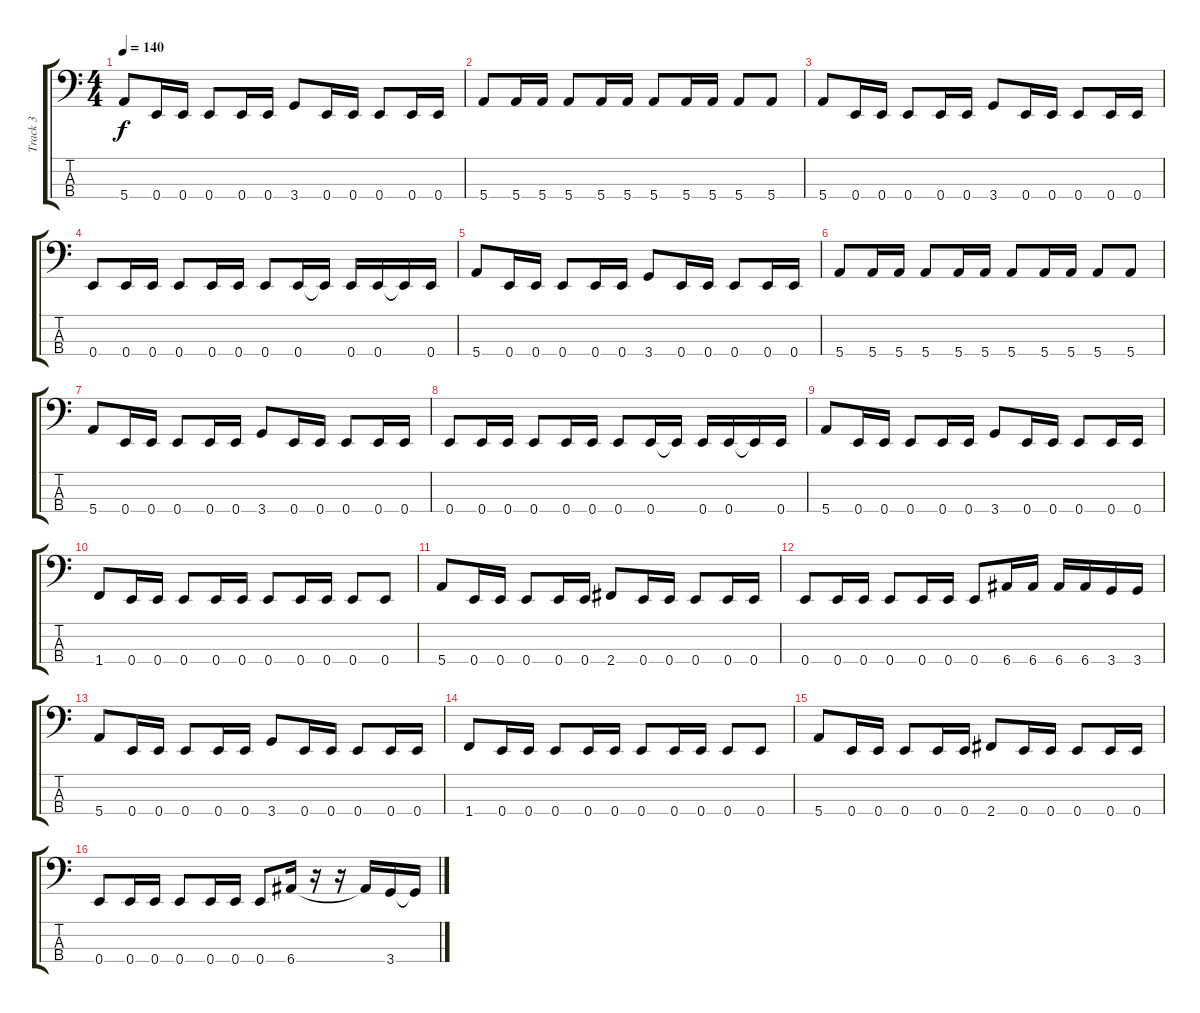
\track ("Track 3" "Track 3") {instrument electricbassfinger}
\staff {score tabs}
\tuning (G2 D2 A1 E1) {hide}
\ts (4 4)
\tempo 140
\clef f4
\ks c
5.4.8{dy f} 0.4.16 0.4.16 0.4.8 0.4.16 0.4.16 3.4.8 0.4.16 0.4.16 0.4.8 0.4.16 0.4.16 |
5.4.8 5.4.16 5.4.16 5.4.8 5.4.16 5.4.16 5.4.8 5.4.16 5.4.16 5.4.8 5.4.8 |
5.4.8 0.4.16 0.4.16 0.4.8 0.4.16 0.4.16 3.4.8 0.4.16 0.4.16 0.4.8 0.4.16 0.4.16 |
0.4.8 0.4.16 0.4.16 0.4.8 0.4.16 0.4.16 0.4.8 0.4.16 0.4{t}.16 0.4.16 0.4.16 0.4{t}.16 0.4.16 |
5.4.8 0.4.16 0.4.16 0.4.8 0.4.16 0.4.16 3.4.8 0.4.16 0.4.16 0.4.8 0.4.16 0.4.16 |
5.4.8 5.4.16 5.4.16 5.4.8 5.4.16 5.4.16 5.4.8 5.4.16 5.4.16 5.4.8 5.4.8 |
5.4.8 0.4.16 0.4.16 0.4.8 0.4.16 0.4.16 3.4.8 0.4.16 0.4.16 0.4.8 0.4.16 0.4.16 |
0.4.8 0.4.16 0.4.16 0.4.8 0.4.16 0.4.16 0.4.8 0.4.16 0.4{t}.16 0.4.16 0.4.16 0.4{t}.16 0.4.16 |
5.4.8 0.4.16 0.4.16 0.4.8 0.4.16 0.4.16 3.4.8 0.4.16 0.4.16 0.4.8 0.4.16 0.4.16 |
1.4.8 0.4.16 0.4.16 0.4.8 0.4.16 0.4.16 0.4.8 0.4.16 0.4.16 0.4.8 0.4.8 |
5.4.8 0.4.16 0.4.16 0.4.8 0.4.16 0.4.16 2.4.8 0.4.16 0.4.16 0.4.8 0.4.16 0.4.16 |
0.4.8 0.4.16 0.4.16 0.4.8 0.4.16 0.4.16 0.4.8 6.4.16 6.4.16 6.4.16 6.4.16 3.4.16 3.4.16 |
5.4.8 0.4.16 0.4.16 0.4.8 0.4.16 0.4.16 3.4.8 0.4.16 0.4.16 0.4.8 0.4.16 0.4.16 |
1.4.8 0.4.16 0.4.16 0.4.8 0.4.16 0.4.16 0.4.8 0.4.16 0.4.16 0.4.8 0.4.8 |
5.4.8 0.4.16 0.4.16 0.4.8 0.4.16 0.4.16 2.4.8 0.4.16 0.4.16 0.4.8 0.4.16 0.4.16 |
0.4.8 0.4.16 0.4.16 0.4.8 0.4.16 0.4.16 0.4.8 6.4.16 r.16 r.16 6.4{t}.16 3.4.16 3.4{t}.16
